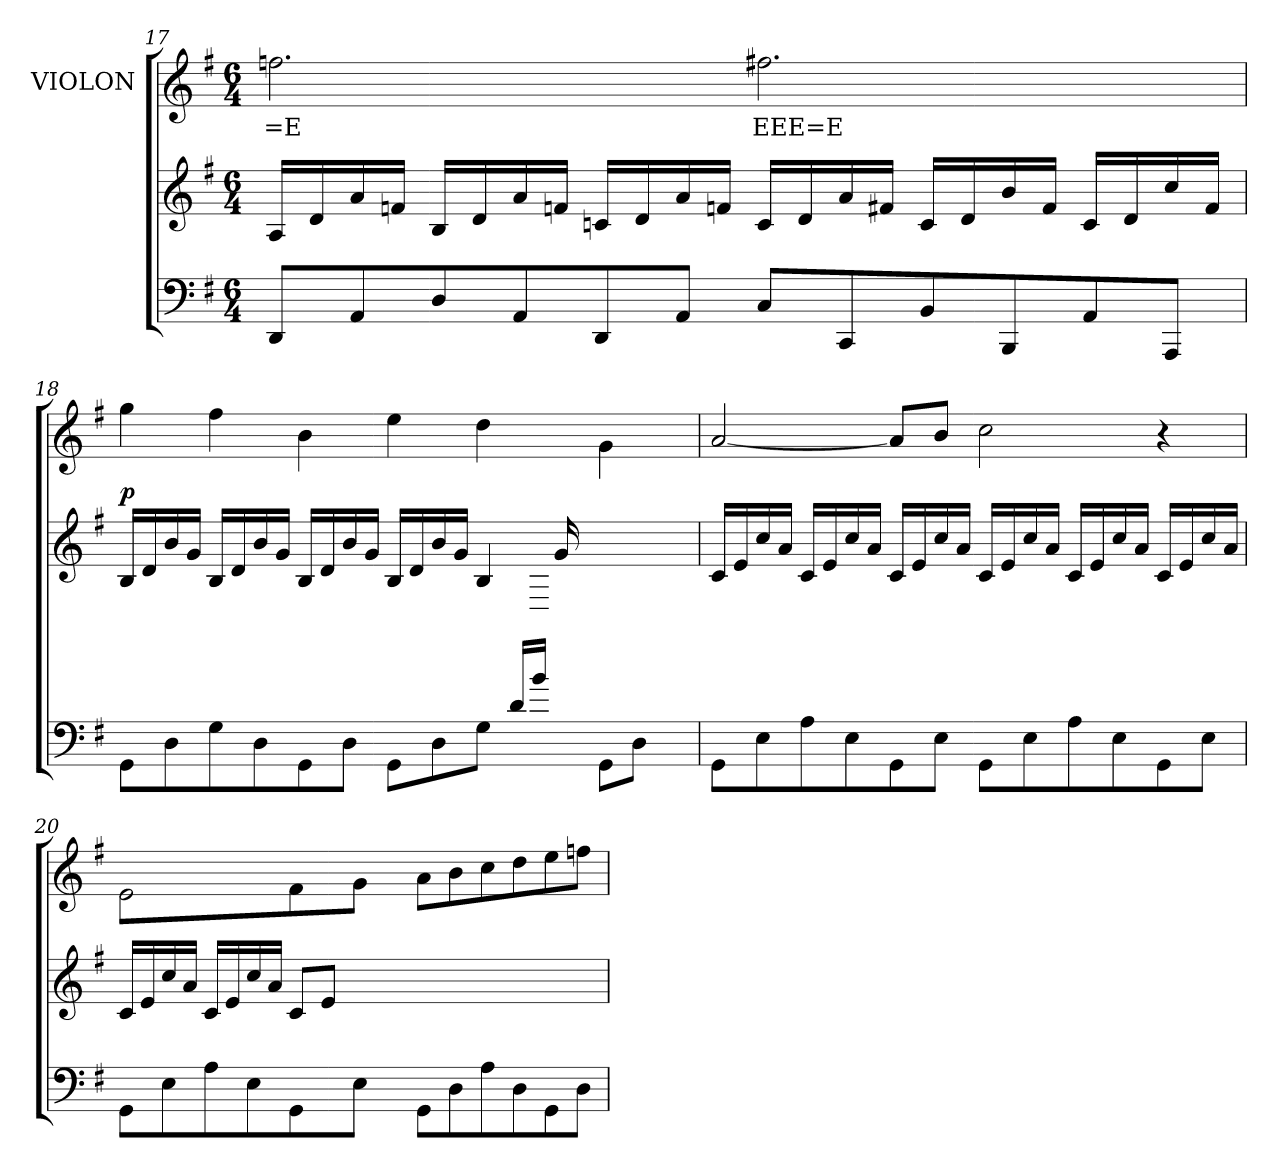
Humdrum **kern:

**kern	**kern	**dynam	**kern	**text
*part3	*part2	*part2	*part1	*part1
*staff3	*staff2	*staff2	*staff1	*staff1
*	*	*	*I"VIOLON	*
!!LO:LB:g=z
*clefF4	*clefG2	*	*clefG2	*
*k[f#]	*k[f#]	*	*k[f#]	*
*M6/4	*M6/4	*	*M6/4	*
=17	=17	=17	=17	=17
8DDi/L	16Aj/LL	.	2.ffnj\	=E
.	16dj/	.	.	.
8AAi/	16aj/	.	.	.
.	16fnj/JJ	.	.	.
8Di/	16Bj/LL	.	.	.
.	16dj/	.	.	.
8AAi/	16aj/	.	.	.
.	16fnj/JJ	.	.	.
8DDi/	16cnj/LL	.	.	.
.	16dj/	.	.	.
8AAi/J	16aj/	.	.	.
.	16fnj/JJ	.	.	.
8Ci/L	16cj/LL	.	2.ff#Xj\	EEE=E
.	16dj/	.	.	.
8CCi/	16aj/	.	.	.
.	16f#Xj/JJ	.	.	.
8BBi/	16cj/LL	.	.	.
.	16dj/	.	.	.
8BBBi/	16bj/	.	.	.
.	16f#j/JJ	.	.	.
8AAi/	16cj/LL	.	.	.
.	16dj/	.	.	.
8AAAi/J	16ccj/	.	.	.
.	16f#j/JJ	.	.	.
=18	=18	=18	=18	=18
*	*^	*	*	*
!	!	!	!LO:DY:a	!	!
8GGi\L	16Bj/LL	16ryy	p	4ggj\	.
.	16dj/	16ryy	.	.	.
8Di\	16bj/	16ryy	.	.	.
.	16gj/JJ	16ryy	.	.	.
8Gi\	16Bj/LL	16ryy	.	4ff#j\	.
.	16dj/	16ryy	.	.	.
8Di\	16bj/	16ryy	.	.	.
.	16gj/JJ	16ryy	.	.	.
8GGi\	16Bj/LL	16ryy	.	4bj\	.
.	16dj/	16ryy	.	.	.
8Di\J	16bj/	16ryy	.	.	.
.	16gj/JJ	16ryy	.	.	.
8GGi\L	16Bj/LL	16ryy	.	4eej\	.
.	16dj/	16ryy	.	.	.
8Di\	16bj/	16ryy	.	.	.
.	16gj/JJ	16ryy	.	.	.
8Gi\J	4Bj/	8ryy	.	4ddj\	.
16di/LL	.	16ryy	.	.	.
16bi/JJ	.	8DZ\J	.	.	.
8ryy	16gj/	.	.	8ryy	.
.	8.ryy	8.ryy	.	.	.
8GGi\L	.	.	.	4gV\	.
8DZ\J	4ryy	4ryy	.	.	.
8ryy	.	.	.	8ryy	.
*	*v	*v	*	*	*
!!LO:PB:g=z
=19	=19	=19	=19	=19
8GGi\L	16cj/LL	.	[2aj/	.
.	16ej/	.	.	.
8Ei\	16ccj/	.	.	.
.	16aj/JJ	.	.	.
8Ai\	16cj/LL	.	.	.
.	16ej/	.	.	.
8Ei\	16ccj/	.	.	.
.	16aj/JJ	.	.	.
8GGi\	16cj/LL	.	8aj/L]	.
.	16ej/	.	.	.
8Ei\J	16ccj/	.	8bj/J	.
.	16aj/JJ	.	.	.
8GGi\L	16cj/LL	.	2ccj\	.
.	16ej/	.	.	.
8Ei\	16ccj/	.	.	.
.	16aj/JJ	.	.	.
8Ai\	16cj/LL	.	.	.
.	16ej/	.	.	.
8Ei\	16ccj/	.	.	.
.	16aj/JJ	.	.	.
8GGi\	16cj/LL	.	4r	.
.	16ej/	.	.	.
8Ei\J	16ccj/	.	.	.
.	16aj/JJ	.	.	.
=20	=20	=20	=20	=20
8GGi\L	16cj/LL	.	2ej/	.
.	16ej/	.	.	.
8Ei\	16ccj/	.	.	.
.	16aj/JJ	.	.	.
8Ai\	16cj/LL	.	.	.
.	16ej/	.	.	.
8Ei\	16ccj/	.	.	.
.	16aj/JJ	.	.	.
8GGi\J	8cj/L	.	8f#j\J	.
8ryy	8ej/J	.	8ryy	.
8Ei\J	2.ryy	.	8gj\J	.
8ryy	.	.	8ryy	.
8GGi\L	.	.	8aj\L	.
8Di\	.	.	8bj\	.
8Ai\	.	.	8ccj\	.
8Di\	.	.	8ddj\	.
8GGZ\	4ryy	.	8eeV\	.
8DZ\J	.	.	8ffV\J	.
=	=	=	=	=
*-	*-	*-	*-	*-
